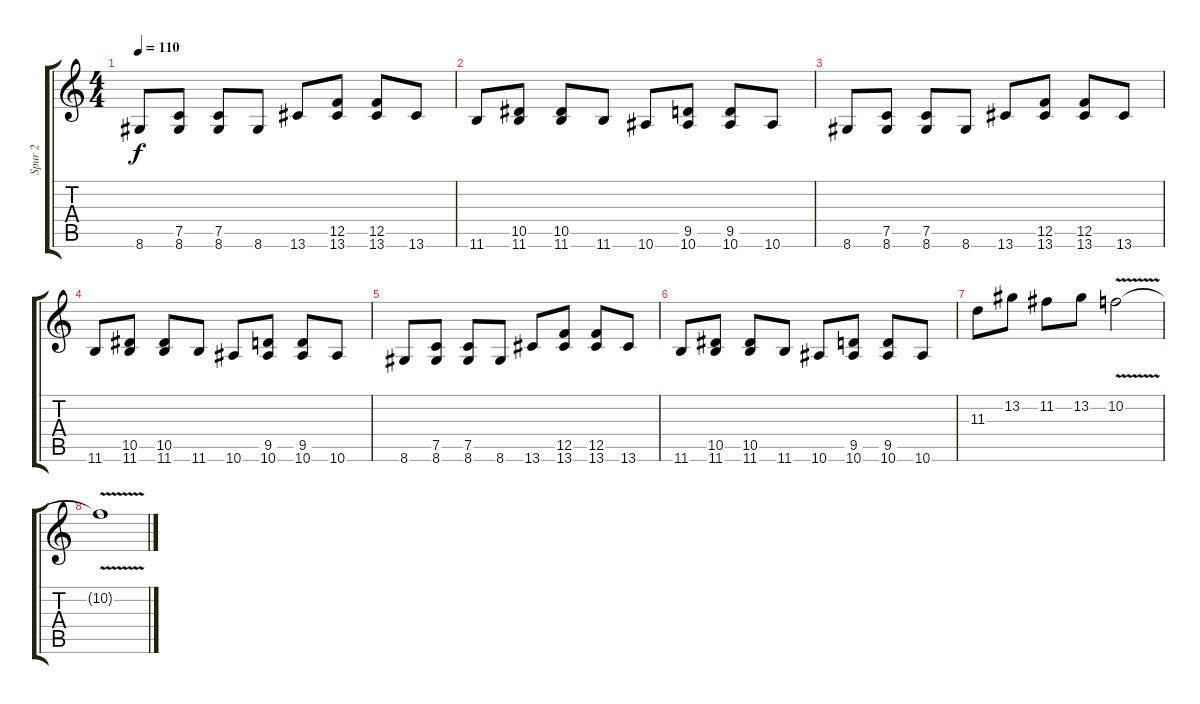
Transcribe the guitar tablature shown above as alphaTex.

\track ("Spur 2" "Spur 2") {instrument distortionguitar}
\staff {score tabs}
\tuning (C4 G3 Eb3 Bb2 F2 C2) {hide}
\ts (4 4)
\tempo 110
\clef g2
\ks c
8.6.8{dy f} (7.5 8.6).8 (7.5 8.6).8 8.6.8 13.6.8 (12.5 13.6).8 (12.5 13.6).8 13.6.8 |
11.6.8 (10.5 11.6).8 (10.5 11.6).8 11.6.8 10.6.8 (9.5 10.6).8 (9.5 10.6).8 10.6.8 |
8.6.8 (7.5 8.6).8 (7.5 8.6).8 8.6.8 13.6.8 (12.5 13.6).8 (12.5 13.6).8 13.6.8 |
11.6.8 (10.5 11.6).8 (10.5 11.6).8 11.6.8 10.6.8 (9.5 10.6).8 (9.5 10.6).8 10.6.8 |
8.6.8 (7.5 8.6).8 (7.5 8.6).8 8.6.8 13.6.8 (12.5 13.6).8 (12.5 13.6).8 13.6.8 |
11.6.8 (10.5 11.6).8 (10.5 11.6).8 11.6.8 10.6.8 (9.5 10.6).8 (9.5 10.6).8 10.6.8 |
11.3.8 13.2.8 11.2.8 13.2.8 10.2{v}.2 |
10.2{t}.1
